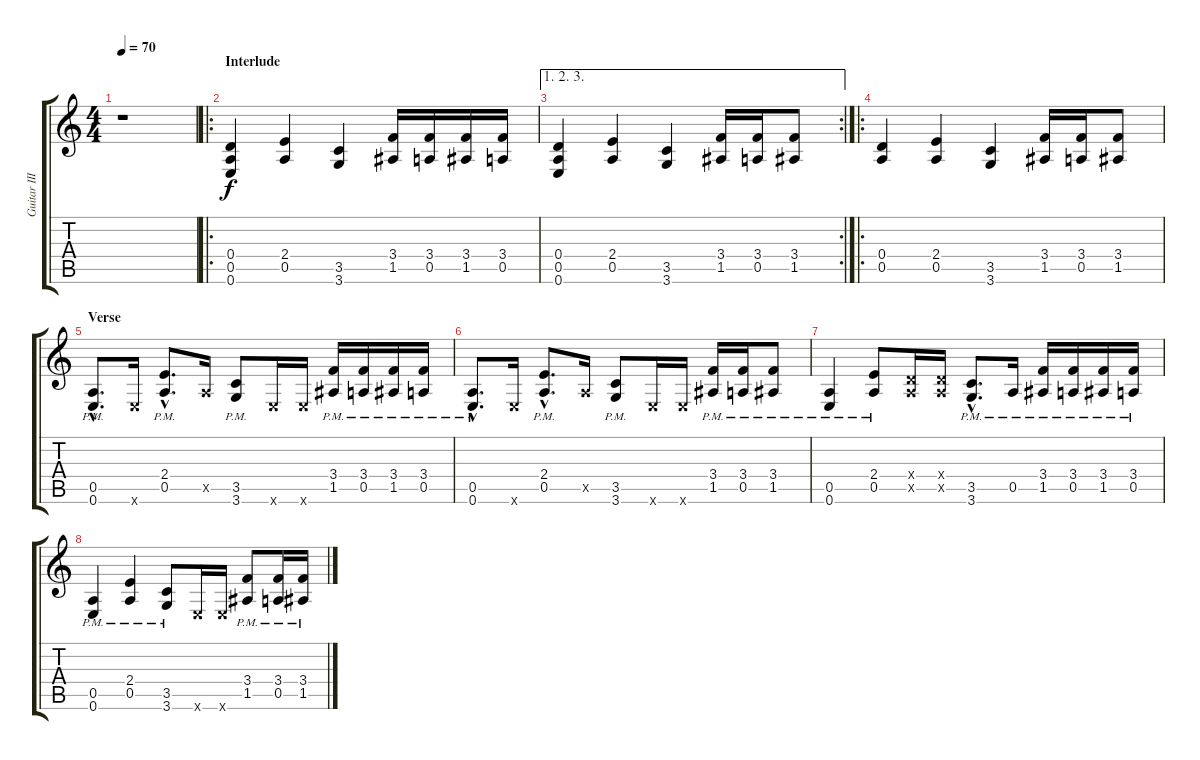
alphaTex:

\track ("Guitar IIIV" "Guitar III") {instrument distortionguitar}
\staff {score tabs}
\tuning (E4 B3 G3 D3 A2 E2) {hide}
\ts (4 4)
\tempo 70
\clef g2
\ks c
r.1{dy f} |
\ro
\section ("" "Interlude")
(0.4 0.5 0.6).4 (2.4 0.5).4 (3.5 3.6).4 (3.4 1.5).16 (3.4 0.5).16 (3.4 1.5).16 (3.4 0.5).16 |
\ae (1 2 3)
\rc 2
(0.4 0.5 0.6).4 (2.4 0.5).4 (3.5 3.6).4 (3.4 1.5).16 (3.4 0.5).16 (3.4 1.5).8 |
\ro
(0.4 0.5).4 (2.4 0.5).4 (3.5 3.6).4 (3.4 1.5).16 (3.4 0.5).16 (3.4 1.5).8 |
\section ("" "Verse")
(0.5{hac pm} 0.6{hac pm}).8{d} 0.6{x}.16 (2.4{hac pm} 0.5{hac pm}).8{d} 0.5{x}.16 (3.5{pm} 3.6{pm}).8 0.6{x}.16 0.6{x}.16 (3.4{pm} 1.5{pm}).16 (3.4{pm} 0.5{pm}).16 (3.4{pm} 1.5{pm}).16 (3.4{pm} 0.5{pm}).16 |
(0.5{hac pm} 0.6{hac pm}).8{d} 0.6{x}.16 (2.4{hac pm} 0.5{hac pm}).8{d} 0.5{x}.16 (3.5{pm} 3.6{pm}).8 0.6{x}.16 0.6{x}.16 (3.4{pm} 1.5{pm}).16 (3.4{pm} 0.5{pm}).16 (3.4{pm} 1.5{pm}).8 |
(0.5{pm} 0.6{pm}).4 (2.4{pm} 0.5{pm}).8 (0.4{x} 0.5{x}).16 (0.4{x} 0.5{x}).16 (3.5{hac pm} 3.6{hac pm}).8{d} 0.5{pm}.16 (3.4{pm} 1.5{pm}).16 (3.4{pm} 0.5{pm}).16 (3.4{pm} 1.5{pm}).16 (3.4{pm} 0.5{pm}).16 |
(0.5{pm} 0.6{pm}).4 (2.4{pm} 0.5{pm}).4 (3.5{pm} 3.6{pm}).8 0.6{x}.16 0.6{x}.16 (3.4{pm} 1.5{pm}).8 (3.4{pm} 0.5{pm}).16 (3.4{pm} 1.5{pm}).16
